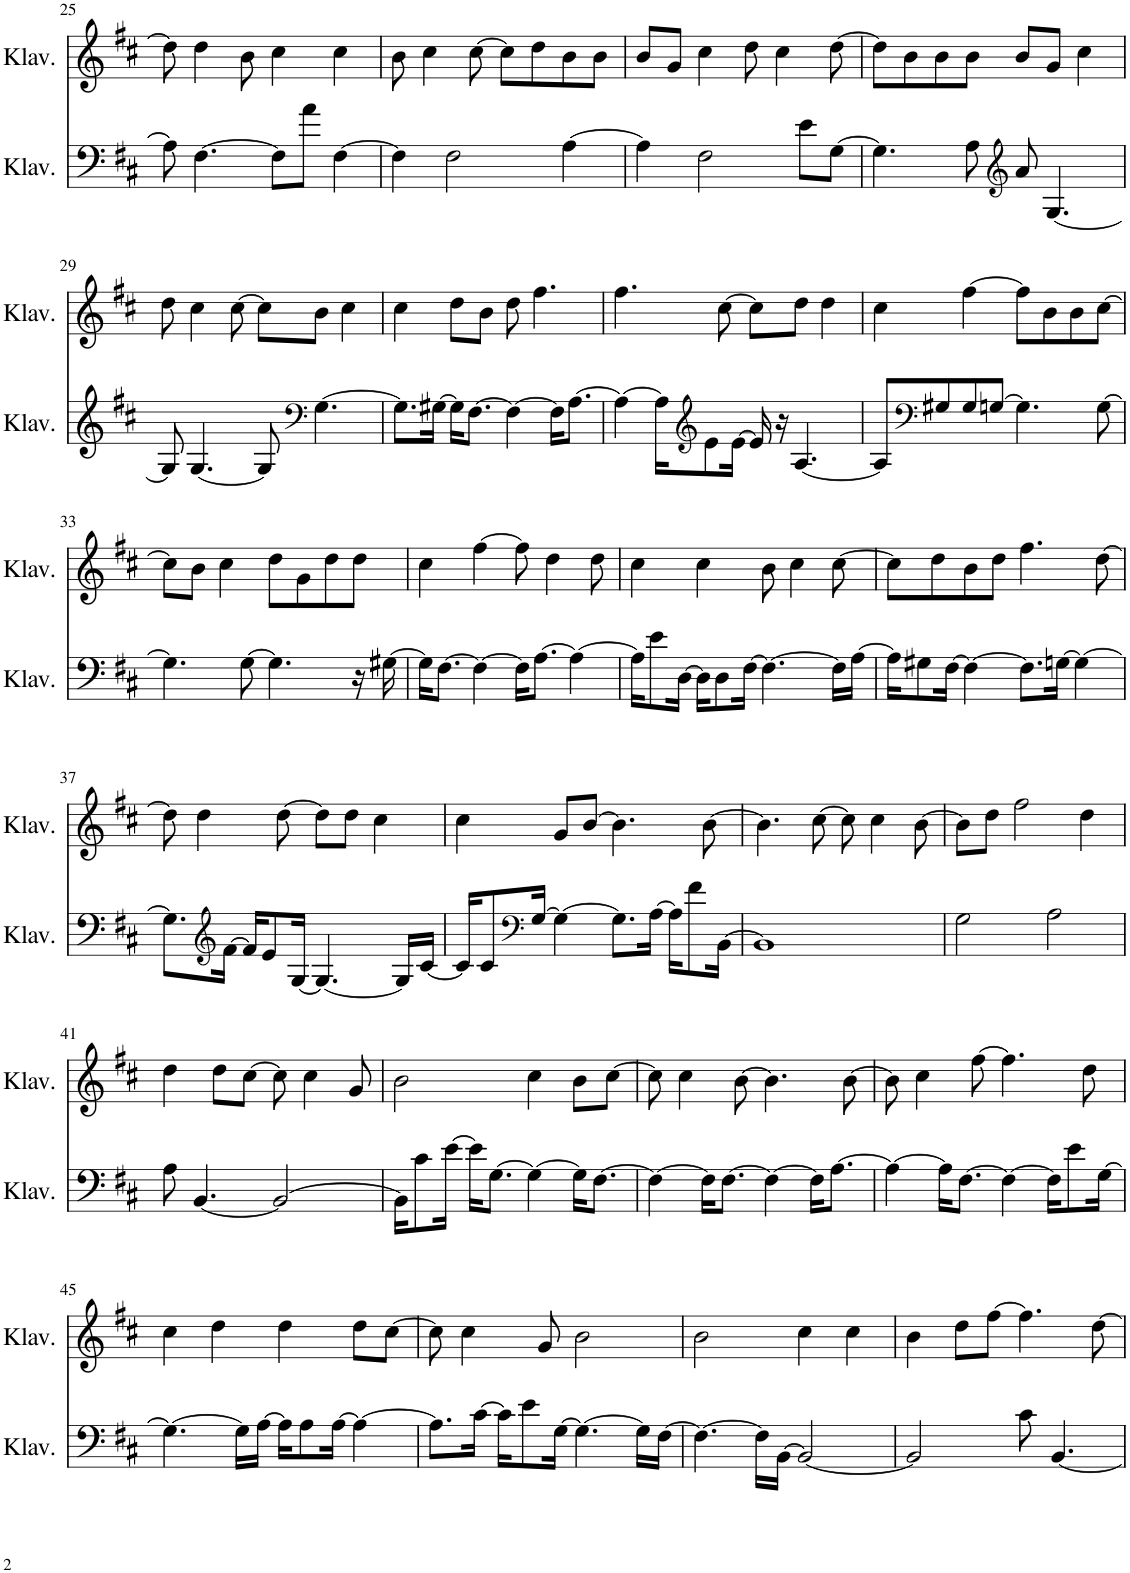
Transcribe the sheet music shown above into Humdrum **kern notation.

**kern	**kern
*part2	*part1
*staff2	*staff1
*I"Klavier	*I"Klavier
*I'Klav.	*I'Klav.
!!LO:PB:g=z
*clefF4	*clefG2
*k[f#c#]	*k[f#c#]
*M4/4	*M4/4
=25	=25
8A\]	8dd\]
[4.F#\	4dd\
.	8b\
8F#\L]	4cc#\
8a\J	.
[4F#\	4cc#\
=26	=26
4F#\]	8b\
.	4cc#\
2F#\	.
.	[8cc#\
.	8cc#\L]
.	8dd\
[4A\	8b\
.	8b\J
=27	=27
4A\]	8b/L
.	8g/J
2F#\	4cc#\
.	8dd\
.	4cc#\
8e\L	.
[8G\J	[8dd\
=28	=28
4.G\]	8dd\L]
.	8b\
.	8b\
8A\	8b\J
*clefG2	*
8a/	8b/L
[4.G/	8g/J
.	4cc#\
!!LO:LB:g=z
=29	=29
8G/]	8dd\
[4.G/	4cc#\
.	[8cc#\
8G/]	8cc#\L]
*clefF4	*
[4.G\	8b\J
.	4cc#\
=30	=30
8.G\L]	4cc#\
[16G#X\Jk	.
16G#\KL]	8dd\L
[8.F#\J	.
.	8b\J
4F#\_	8dd\
.	4.ff#\
16F#\KL]	.
[8.A\J	.
=31	=31
4A\_	4.ff#\
16A\KL]	.
*clefG2	*
8e\	.
.	[8cc#\
[16e\Jk	.
16e/]	8cc#\L]
16r	.
[4.A/	8dd\J
.	4dd\
=32	=32
8A/L]	4cc#\
*clefF4	*
8G#X/	.
8G#/	[4ff#\
[8Gn/J	.
4.G\]	8ff#\L]
.	8b\
.	8b\
[8G\	[8cc#\J
!!LO:LB:g=z
=33	=33
4.G\]	8cc#\L]
.	8b\J
.	4cc#\
[8G\	.
4.G\]	8dd\L
.	8g\
.	8dd\
16r	8dd\J
[16G#X\	.
=34	=34
16G#\KL]	4cc#\
[8.F#\J	.
4F#\_	[4ff#\
16F#\KL]	8ff#\]
[8.A\J	.
.	4dd\
4A\_	.
.	8dd\
=35	=35
16A\KL]	4cc#\
8e\	.
[16D\Jk	.
16D\KL]	4cc#\
8D\	.
[16F#\Jk	.
4.F#\_	8b\
.	4cc#\
16F#\LL]	[8cc#\
[16A\JJ	.
=36	=36
16A\KL]	8cc#\L]
8G#X\	.
.	8dd\
[16F#\Jk	.
4F#\_	8b\
.	8dd\J
8.F#\L]	4.ff#\
[16Gn\Jk	.
4G\_	.
.	[8dd\
!!LO:LB:g=z
=37	=37
8.G\L]	8dd\]
.	4dd\
*clefG2	*
[16f#\Jk	.
16f#/KL]	.
8e/	.
.	[8dd\
[16G/Jk	.
4.G/_	8dd\L]
.	8dd\J
.	4cc#\
16G/LL]	.
[16c#/JJ	.
=38	=38
16c#/KL]	4cc#\
8c#/	.
*clefF4	*
[16G/Jk	.
4G\_	8g/L
.	[8b/J
8.G\L]	4.b\]
[16A\Jk	.
16A\KL]	.
8f#\	.
.	[8b\
[16BB\Jk	.
=39	=39
1BB]	4.b\]
.	[8cc#\
.	8cc#\]
.	4cc#\
.	[8b\
=40	=40
2G\	8b\L]
.	8dd\J
.	2ff#\
2A\	.
.	4dd\
!!LO:LB:g=z
=41	=41
8A\	4dd\
[4.BB/	.
.	8dd\L
.	[8cc#\J
2BB/_	8cc#\]
.	4cc#\
.	8g/
=42	=42
16BB\KL]	2b\
8c#\	.
[16e\Jk	.
16e\KL]	.
[8.G\J	.
4G\_	4cc#\
16G\KL]	8b\L
[8.F#\J	.
.	[8cc#\J
=43	=43
4F#\_	8cc#\]
.	4cc#\
16F#\KL]	.
[8.F#\J	.
.	[8b\
4F#\_	4.b\]
16F#\KL]	.
[8.A\J	.
.	[8b\
=44	=44
4A\_	8b\]
.	4cc#\
16A\KL]	.
[8.F#\J	.
.	[8ff#\
4F#\_	4.ff#\]
16F#\KL]	.
8e\	.
.	8dd\
[16G\Jk	.
!!LO:LB:g=z
=45	=45
4.G\_	4cc#\
.	4dd\
16G\LL]	.
[16A\JJ	.
16A\KL]	4dd\
8A\	.
[16A\Jk	.
4A\_	8dd\L
.	[8cc#\J
=46	=46
8.A\L]	8cc#\]
.	4cc#\
[16c#\Jk	.
16c#\KL]	.
8e\	.
.	8g/
[16G\Jk	.
4.G\_	2b\
16G\LL]	.
[16F#\JJ	.
=47	=47
4.F#\_	2b\
16F#\LL]	.
[16BB\JJ	.
2BB/_	4cc#\
.	4cc#\
=48	=48
2BB/]	4b\
.	8dd\L
.	[8ff#\J
8c#\	4.ff#\]
[4.BB/	.
.	[8dd\
=	=
*-	*-
